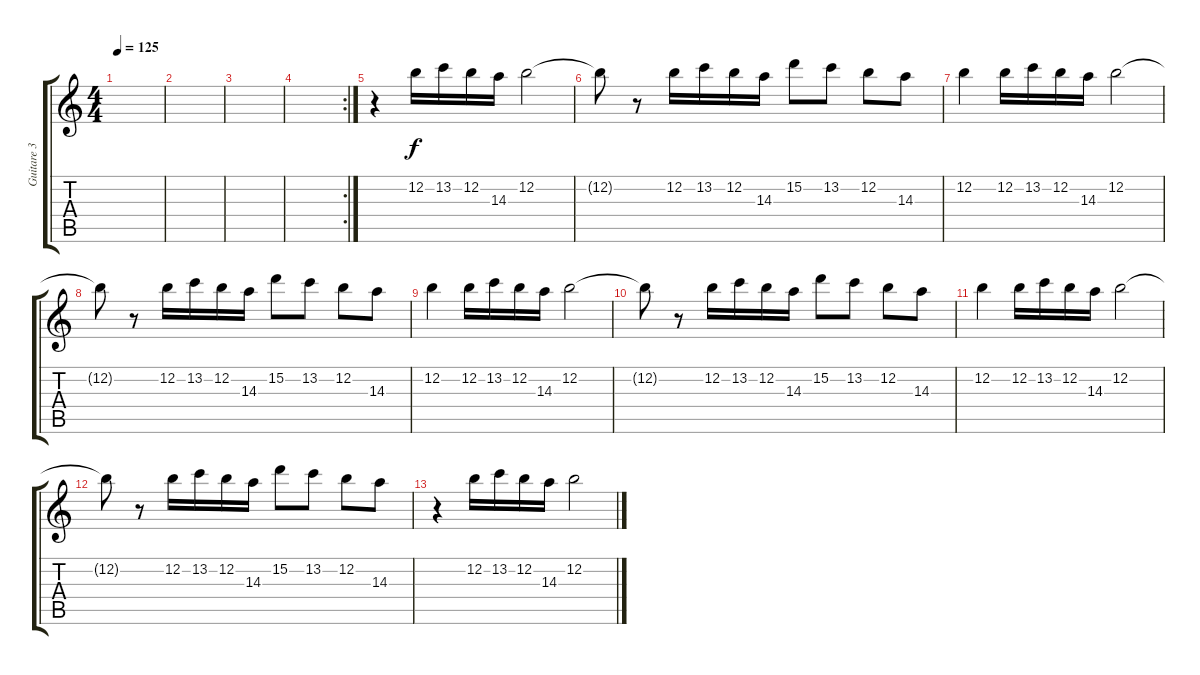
\track ("Guitare 3" "Guitare 3") {instrument distortionguitar}
\staff {score tabs}
\tuning (E4 B3 G3 D3 A2 E2) {hide}
\ts (4 4)
\tempo 125
\clef g2
\ks c
|
|
|
\rc 2
|
r.4 12.2.16 13.2.16 12.2.16 14.3.16 12.2.2 |
12.2{t}.8 r.8 12.2.16 13.2.16 12.2.16 14.3.16 15.2.8 13.2.8 12.2.8 14.3.8 |
12.2.4 12.2.16 13.2.16 12.2.16 14.3.16 12.2.2 |
12.2{t}.8 r.8 12.2.16 13.2.16 12.2.16 14.3.16 15.2.8 13.2.8 12.2.8 14.3.8 |
12.2.4 12.2.16 13.2.16 12.2.16 14.3.16 12.2.2 |
12.2{t}.8 r.8 12.2.16 13.2.16 12.2.16 14.3.16 15.2.8 13.2.8 12.2.8 14.3.8 |
12.2.4 12.2.16 13.2.16 12.2.16 14.3.16 12.2.2 |
12.2{t}.8 r.8 12.2.16 13.2.16 12.2.16 14.3.16 15.2.8 13.2.8 12.2.8 14.3.8 |
r.4 12.2.16 13.2.16 12.2.16 14.3.16 12.2.2
